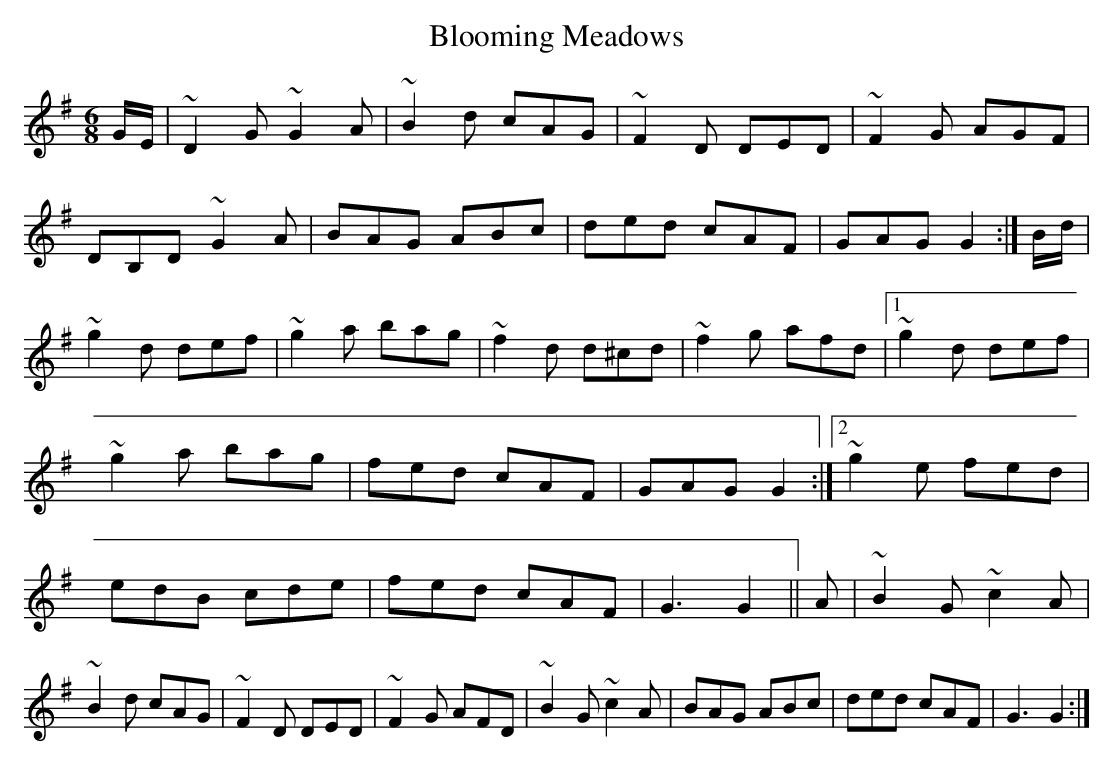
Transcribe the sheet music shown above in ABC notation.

X:1
T:Blooming Meadows
E:10
M:6/8
K:G
G1/2E1/2|~D2G ~G2A|~B2d cAG|~F2D DED|~F2G AGF|\
DB,D ~G2A|BAG ABc|ded cAF|GAG G2:|\
B1/2d1/2|~g2d def|~g2a bag|~f2d d^cd|~f2g afd|1 ~g2d def|\
~g2a bag|fed cAF|GAG G2:|2 ~g2e fed|edB cde|fed cAF|G3 G2||\
A|~B2G~c2A|~B2d cAG|~F2D DED|~F2G AFD|\
~B2G ~c2A|BAG ABc|ded cAF|G3 G2:|**


\vfill\eject
